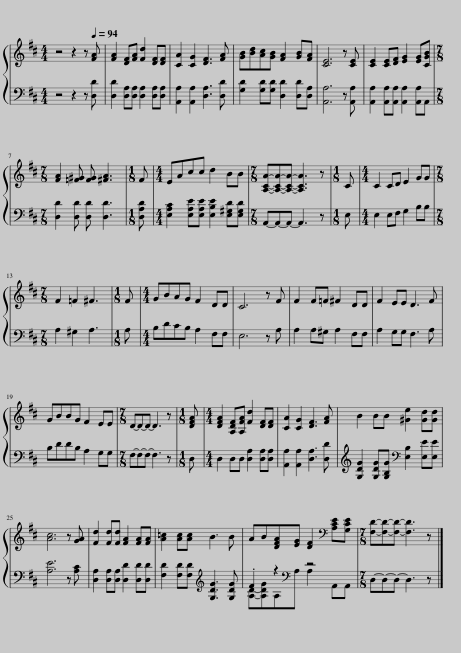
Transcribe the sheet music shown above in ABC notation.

X:1
%%score { 1 | ( 2 3 ) }
L:1/8
M:4/4
I:linebreak $
K:D
V:1 treble
V:2 bass
V:3 bass
V:1
 z4 z2 z[Q:1/4=94] [FA] | [FA]2 [DF][FA] [Fd]2 [DF][DF] | [CA]2 [CG]2 [DF]3 [FA] | [GB][Bd][Ac][GB] [FA]2 [GB][FA] | [CE]6 z [CE] | %5
 [CE]2 [CE][DF] [EG]2 [EG][CGB] |$[M:7/8] [FA]2 [=F^G] [FG] [^FA]3 |[M:1/8] F |[M:4/4] EAcc d2 BB |[M:7/8] [A,CA]-[A,CA]-[A,CA]- [A,CA]3 z | %10
[M:1/8] C |[M:4/4] C2 CD E2 GG |$[M:7/8] F2 =F2 ^F3 |[M:1/8] F |[M:4/4] GBAG F2 DD | %15
 C6 z F | F2 F=F ^F2 DD | F2 EE D3 F |$ GBBG F2 EE |[M:7/8] D-D-D- D3 z | %20
[M:1/8] [DFA] |[M:4/4] [DFA]2 [A,DF][A,FA] [Fd]2 [DF][DF] | [CA]2 [CG]2 [DF]3 [FA] | B2 BB [^Ge]2 [Gd][Gd] |$ [Ac]6 z [GA] | %25
 [Fd]2 [Fd][Fd] [FA]2 [FA][FA] | [A=c]2 [Ac][Ac] B3 B | AB[DFA][EG] [DF]2[K:bass] [A,CE][G,CE] |[M:7/8] [F,D]-[F,D]-[F,D]- [F,D]3 z |] %29
V:2
 z4 z2 z [D,D] | [D,D]2 [D,A,][D,A,] [D,A,]2 [D,A,][D,A,] | [A,,A,]2 [A,,A,]2 [D,A,]3 [D,D] | [G,D]2 [G,D][G,D] [D,D]2 [D,D][D,A,] | [A,,A,]6 z [A,,A,] | %5
 [A,,A,]2 [A,,A,][A,,A,] [A,,A,]2 [A,,A,]A,, |$[M:7/8] [D,D]2 [D,D] [D,D] [D,D]3 |[M:1/8] [D,A,D] |[M:4/4] [E,A,C]2 [E,A,E][E,A,E] [E,B,E]2 [E,^G,D][E,G,D] |[M:7/8] A,,-A,,-A,,- A,,3 z | %10
[M:1/8] E, |[M:4/4] E,2 E,F, G,2 B,B, |$[M:7/8] A,2 ^G,2 A,3 |[M:1/8] A, |[M:4/4] B,DCB, A,2 F,F, | %15
 E,6 z A, | A,2 A,^G, A,2 F,F, | A,2 G,G, F,3 A, |$ B,DDB, A,2 G,G, |[M:7/8] F,-F,-F,- F,3 z | %20
[M:1/8] D, |[M:4/4] D,2 D,D, [D,A,]2 [D,A,][D,A,] | [A,,A,]2 [A,,A,]2 [D,A,]3 [D,D] | [G,DG]2 [G,DG][G,B,G][K:bass] [E,B,]2 [E,E][E,E] |$ [A,E]6 z [A,C] | %25
 [D,A,]2 [D,A,][D,A,] [D,D]2 [D,D][D,D] | [F,D]2 [F,D][F,D][K:treble] [G,DG]3 [G,DG] | .F2 z2[K:bass] z4 |[M:7/8] D,-D,-D,- D,3 z |] %29
V:3
 x8 | x8 | x8 | x8 | x8 | %5
 x8 |$[M:7/8] x7 |[M:1/8] x |[M:4/4] x8 |[M:7/8] x7 | %10
[M:1/8] x |[M:4/4] x8 |$[M:7/8] x7 |[M:1/8] x |[M:4/4] x8 | %15
 x8 | x8 | x8 |$ x8 |[M:7/8] x7 | %20
[M:1/8] x |[M:4/4] x8 | x8 | x4[K:bass] x4 |$ x8 | %25
 x8 | x4[K:treble] x4 | [A,D]-[A,DG]A,[K:bass]A, A,2 A,,A,, |[M:7/8] x7 |] %29
